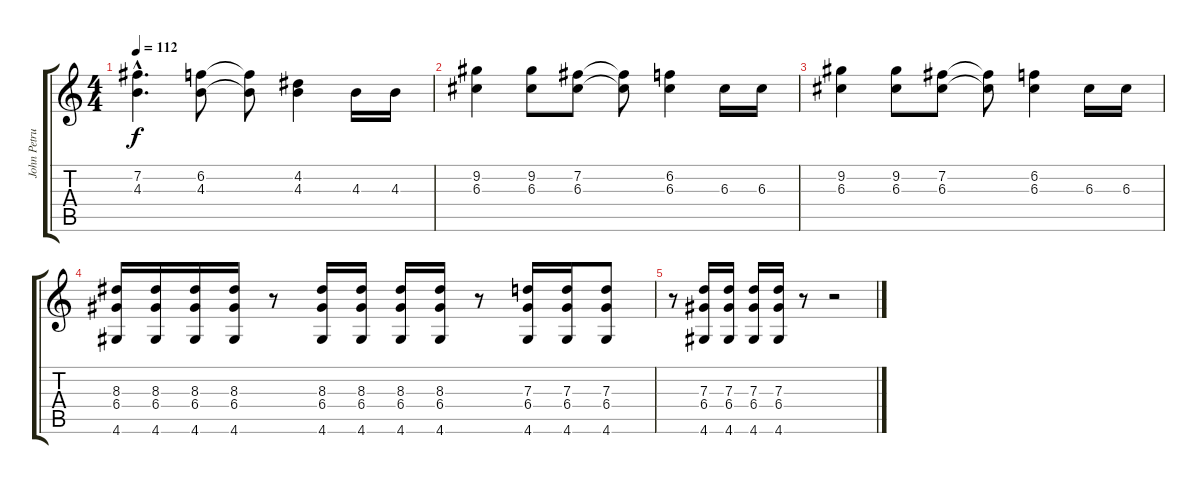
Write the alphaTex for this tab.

\track ("John Petrucci - 6 Strings Guitar" "John Petru") {instrument distortionguitar}
\staff {score tabs}
\tuning (E4 B3 G3 D3 A2 E2) {hide}
\ts (4 4)
\tempo 112
\clef g2
\ks c
(7.2{hac} 4.3{hac}).4{d dy f} (6.2 4.3).8 (6.2{t} 4.3{t}).8 (4.2 4.3).4 4.3.16 4.3.16 |
(9.2 6.3).4 (9.2 6.3).8 (7.2 6.3).8 (7.2{t} 6.3{t}).8 (6.2 6.3).4 6.3.16 6.3.16 |
(9.2 6.3).4 (9.2 6.3).8 (7.2 6.3).8 (7.2{t} 6.3{t}).8 (6.2 6.3).4 6.3.16 6.3.16 |
(8.3 6.4 4.6).16 (8.3 6.4 4.6).16 (8.3 6.4 4.6).16 (8.3 6.4 4.6).16 r.8 (8.3 6.4 4.6).16 (8.3 6.4 4.6).16 (8.3 6.4 4.6).16 (8.3 6.4 4.6).16 r.8 (7.3 6.4 4.6).16 (7.3 6.4 4.6).16 (7.3 6.4 4.6).8 |
r.8 (7.3 6.4 4.6).16 (7.3 6.4 4.6).16 (7.3 6.4 4.6).16 (7.3 6.4 4.6).16 r.8 r.2
